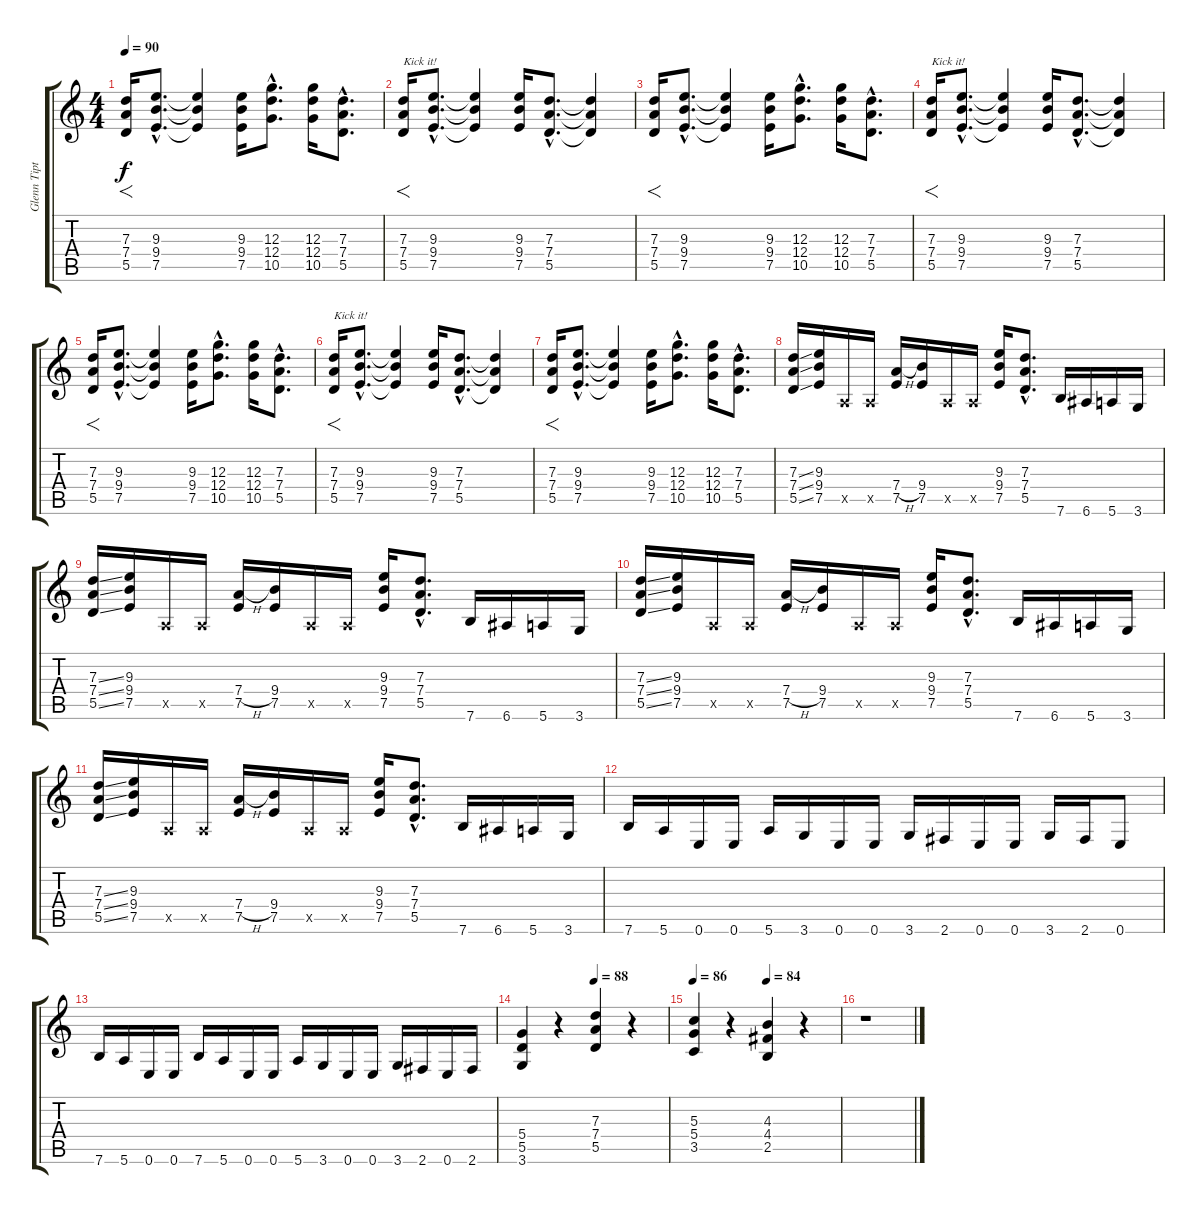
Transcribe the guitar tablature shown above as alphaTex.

\track ("Glenn Tipton" "Glenn Tipt") {instrument overdrivenguitar}
\staff {score tabs}
\tuning (E4 B3 G3 D3 A2 E2) {hide}
\ts (4 4)
\tempo 90
\clef g2
\ks c
(7.3 7.4 5.5).16{f dy f} (9.3{hac} 9.4{hac} 7.5{hac}).8{d} (9.3{t} 9.4{t} 7.5{t}).4 (9.3 9.4 7.5).16 (12.3{hac} 12.4{hac} 10.5{hac}).8{d} (12.3 12.4 10.5).16 (7.3{hac} 7.4{hac} 5.5{hac}).8{d} |
(7.3 7.4 5.5).16{f txt "Kick it!" volume 16 instrument distortionguitar} (9.3{hac} 9.4{hac} 7.5{hac}).8{d} (9.3{t} 9.4{t} 7.5{t}).4 (9.3 9.4 7.5).16 (7.3{hac} 7.4{hac} 5.5{hac}).8{d} (7.3{t} 7.4{t} 5.5{t}).4 |
(7.3 7.4 5.5).16{f} (9.3{hac} 9.4{hac} 7.5{hac}).8{d} (9.3{t} 9.4{t} 7.5{t}).4 (9.3 9.4 7.5).16 (12.3{hac} 12.4{hac} 10.5{hac}).8{d} (12.3 12.4 10.5).16 (7.3{hac} 7.4{hac} 5.5{hac}).8{d} |
(7.3 7.4 5.5).16{f txt "Kick it!" volume 16 instrument distortionguitar} (9.3{hac} 9.4{hac} 7.5{hac}).8{d} (9.3{t} 9.4{t} 7.5{t}).4 (9.3 9.4 7.5).16 (7.3{hac} 7.4{hac} 5.5{hac}).8{d} (7.3{t} 7.4{t} 5.5{t}).4 |
(7.3 7.4 5.5).16{f} (9.3{hac} 9.4{hac} 7.5{hac}).8{d} (9.3{t} 9.4{t} 7.5{t}).4 (9.3 9.4 7.5).16 (12.3{hac} 12.4{hac} 10.5{hac}).8{d} (12.3 12.4 10.5).16 (7.3{hac} 7.4{hac} 5.5{hac}).8{d} |
(7.3 7.4 5.5).16{f txt "Kick it!" volume 16 instrument distortionguitar} (9.3{hac} 9.4{hac} 7.5{hac}).8{d} (9.3{t} 9.4{t} 7.5{t}).4 (9.3 9.4 7.5).16 (7.3{hac} 7.4{hac} 5.5{hac}).8{d} (7.3{t} 7.4{t} 5.5{t}).4 |
(7.3 7.4 5.5).16{f} (9.3{hac} 9.4{hac} 7.5{hac}).8{d} (9.3{t} 9.4{t} 7.5{t}).4 (9.3 9.4 7.5).16 (12.3{hac} 12.4{hac} 10.5{hac}).8{d} (12.3 12.4 10.5).16 (7.3{hac} 7.4{hac} 5.5{hac}).8{d} |
(7.3{ss} 7.4{ss} 5.5{ss}).16 (9.3 9.4 7.5).16 0.5{x}.16 0.5{x}.16 (7.4{h} 7.5).16 (9.4 7.5).16 0.5{x}.16 0.5{x}.16 (9.3 9.4 7.5).16 (7.3{hac} 7.4{hac} 5.5{hac}).8{d} 7.6.16 6.6.16 5.6.16 3.6.16 |
(7.3{ss} 7.4{ss} 5.5{ss}).16 (9.3 9.4 7.5).16 0.5{x}.16 0.5{x}.16 (7.4{h} 7.5).16 (9.4 7.5).16 0.5{x}.16 0.5{x}.16 (9.3 9.4 7.5).16 (7.3{hac} 7.4{hac} 5.5{hac}).8{d} 7.6.16 6.6.16 5.6.16 3.6.16 |
(7.3{ss} 7.4{ss} 5.5{ss}).16 (9.3 9.4 7.5).16 0.5{x}.16 0.5{x}.16 (7.4{h} 7.5).16 (9.4 7.5).16 0.5{x}.16 0.5{x}.16 (9.3 9.4 7.5).16 (7.3{hac} 7.4{hac} 5.5{hac}).8{d} 7.6.16 6.6.16 5.6.16 3.6.16 |
(7.3{ss} 7.4{ss} 5.5{ss}).16 (9.3 9.4 7.5).16 0.5{x}.16 0.5{x}.16 (7.4{h} 7.5).16 (9.4 7.5).16 0.5{x}.16 0.5{x}.16 (9.3 9.4 7.5).16 (7.3{hac} 7.4{hac} 5.5{hac}).8{d} 7.6.16 6.6.16 5.6.16 3.6.16 |
7.6.16 5.6.16 0.6.16 0.6.16 5.6.16 3.6.16 0.6.16 0.6.16 3.6.16 2.6.16 0.6.16 0.6.16 3.6.16 2.6.16 0.6.8 |
7.6.16 5.6.16 0.6.16 0.6.16 7.6.16 5.6.16 0.6.16 0.6.16 5.6.16 3.6.16 0.6.16 0.6.16 3.6.16 2.6.16 0.6.16 2.6.16 |
\tempo (88 0.5)
(5.4 5.5 3.6).4 r.4 (7.3 7.4 5.5).4 r.4 |
\tempo 86
\tempo (84 0.5)
(5.3 5.4 3.5).4 r.4 (4.3 4.4 2.5).4 r.4 |
r.1
